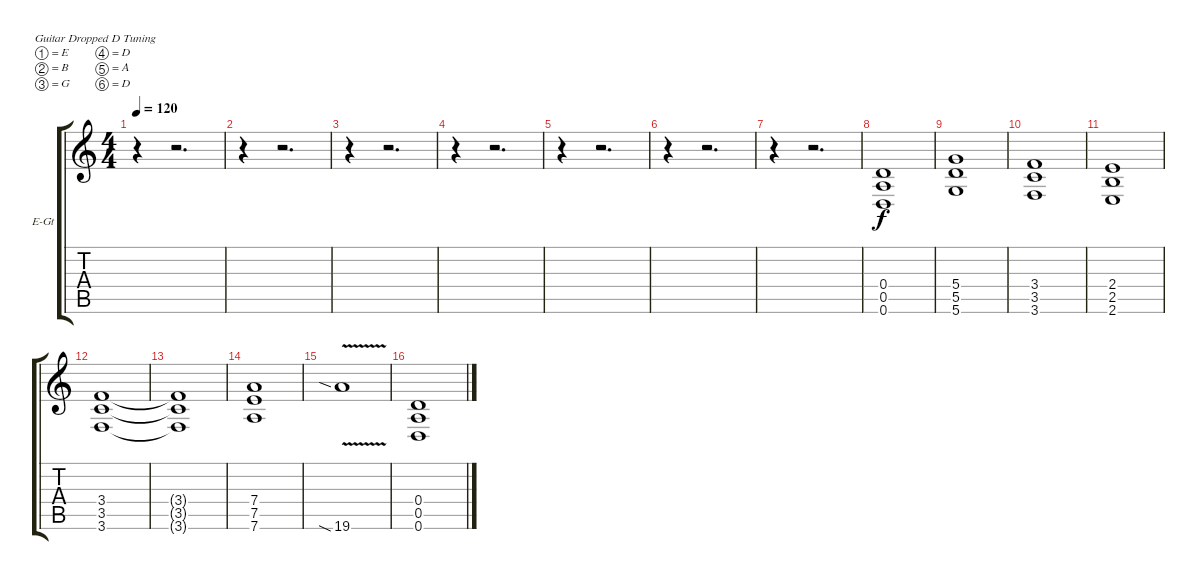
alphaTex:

\bracketExtendMode groupsimilarinstruments
\firstSystemTrackNameOrientation horizontal
\otherSystemsTrackNameOrientation horizontal
\track ("Overdriven-guitar (Richard)" "E-Gt") {instrument overdrivenguitar}
\staff {score tabs}
\tuning (E4 B3 G3 D3 A2 D2)
\ts (4 4)
\tempo 120
\clef g2
\ks c
r.4{dy f} r.2{d} |
r.4 r.2{d} |
r.4 r.2{d} |
r.4 r.2{d} |
r.4 r.2{d} |
r.4 r.2{d} |
r.4 r.2{d} |
(0.4 0.5 0.6).1 |
(5.4 5.5 5.6).1 |
(3.4 3.5 3.6).1 |
(2.4 2.5 2.6).1 |
(3.4 3.5 3.6).1 |
(3.4{t} 3.5{t} 3.6{t}).1 |
(7.4 7.5 7.6).1 |
19.6{v sia}.1 |
(0.4 0.5 0.6).1
